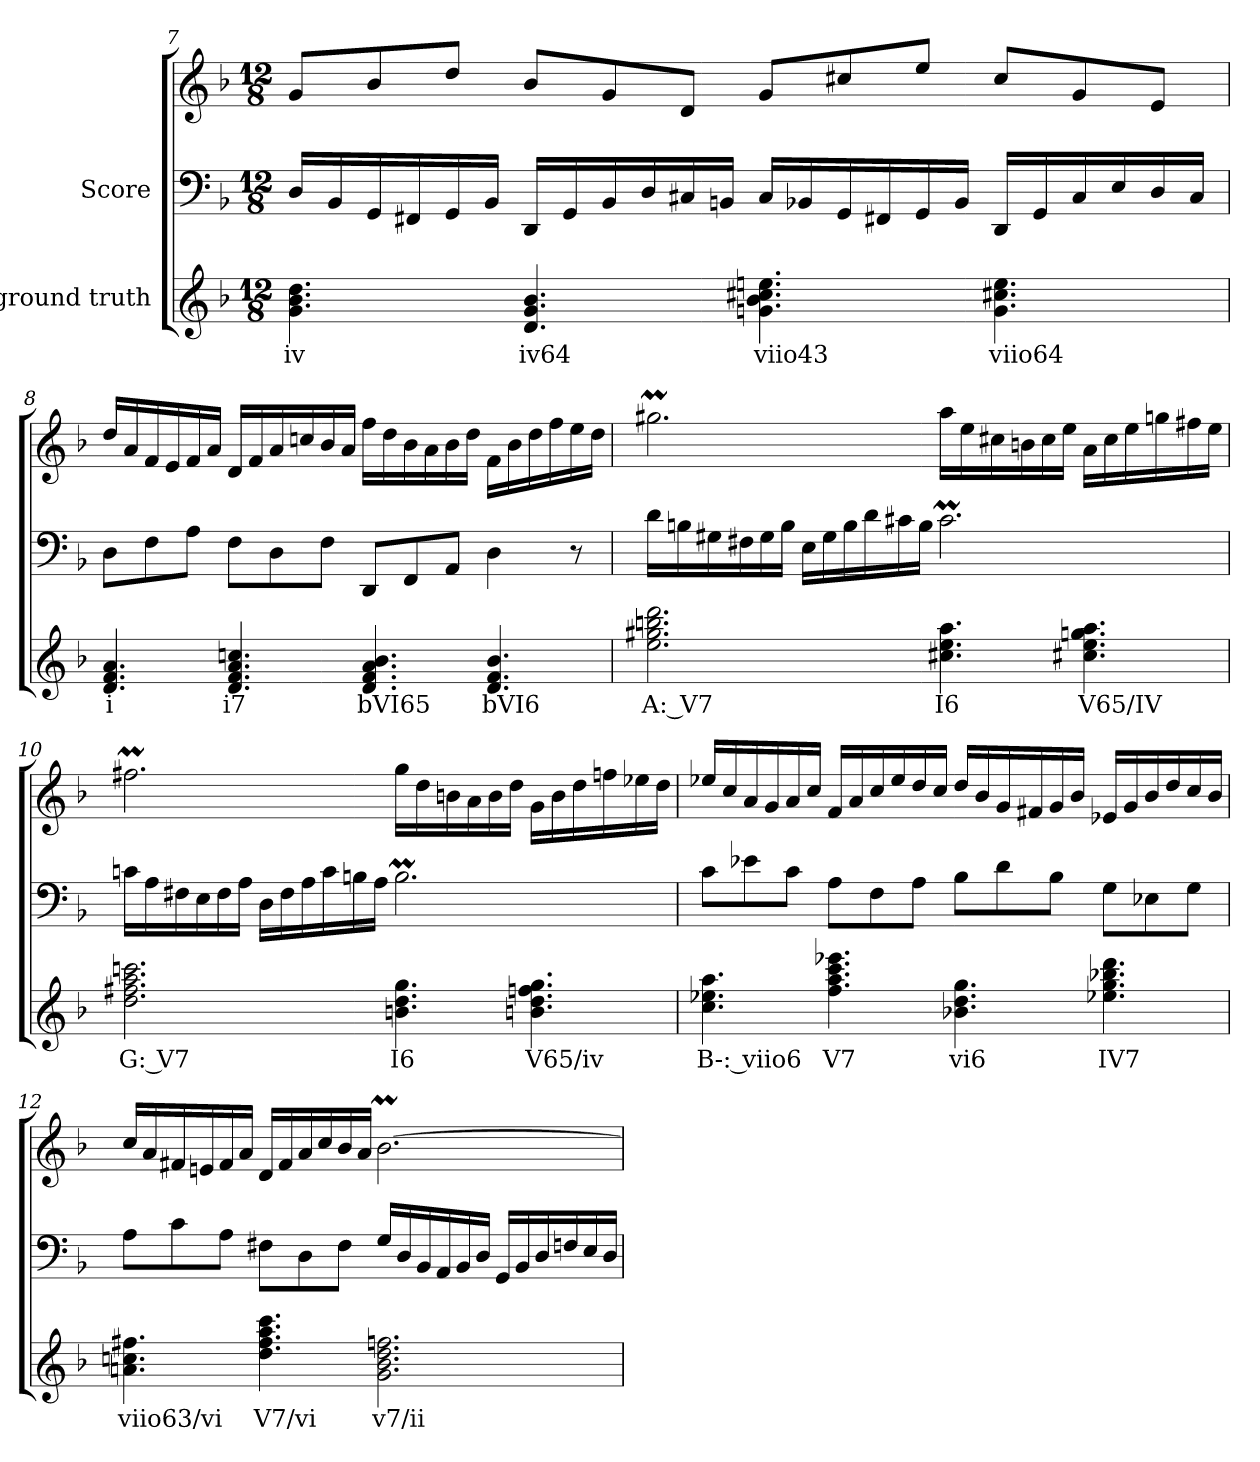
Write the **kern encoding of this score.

**kern	**text	**kern	**kern
*part2	*part2	*part1	*part1
*staff3	*staff3	*staff2	*staff1
*I"ground truth	*	*I"Score	*
!!LO:LB:g=z
*	*	*clefF4	*clefG2
*k[b-]	*	*k[b-]	*k[b-]
*M12/8	*	*M12/8	*M12/8
=7	=7	=7	=7
4.g 4.b- 4.dd	iv	16D/LL	8g/L
.	.	16BB-/	.
.	.	16GG/	8b-/
.	.	16FF#X/	.
.	.	16GG/	8dd/J
.	.	16BB-/JJ	.
4.d 4.g 4.b-	iv64	16DD/LL	8b-/L
.	.	16GG/	.
.	.	16BB-/	8g/
.	.	16D/	.
.	.	16C#X/	8d/J
.	.	16BBn/JJ	.
4.gn 4.b- 4.cc#X 4.een	viio43	16C#/LL	8g/L
.	.	16BB-X/	.
.	.	16GG/	8cc#X/
.	.	16FF#X/	.
.	.	16GG/	8ee/J
.	.	16BB-/JJ	.
4.g 4.cc#X 4.ee	viio64	16DD/LL	8cc#/L
.	.	16GG/	.
.	.	16C#/	8g/
.	.	16E/	.
.	.	16D/	8e/J
.	.	16C#/JJ	.
=8	=8	=8	=8
4.d 4.f 4.a	i	8D\L	16dd/LL
.	.	.	16a/
.	.	8F\	16f/
.	.	.	16e/
.	.	8A\J	16f/
.	.	.	16a/JJ
4.d 4.f 4.a 4.ccn	i7	8F\L	16d/LL
.	.	.	16f/
.	.	8D\	16a/
.	.	.	16ccn/
.	.	8F\J	16b-/
.	.	.	16a/JJ
4.d 4.f 4.a 4.b-	bVI65	8DD/L	16ff\LL
.	.	.	16dd\
.	.	8FF/	16b-\
.	.	.	16a\
.	.	8AA/J	16b-\
.	.	.	16dd\JJ
4.d 4.f 4.b-	bVI6	4D\	16f\LL
.	.	.	16b-\
.	.	.	16dd\
.	.	.	16ff\
.	.	8r	16ee\
.	.	.	16dd\JJ
!!LO:PB:g=z
=9	=9	=9	=9
2.ee 2.gg#X 2.bbn 2.ddd	A: V7	16d\LL	2.gg#Xm\
.	.	16Bn\	.
.	.	16G#X\	.
.	.	16F#X\	.
.	.	16G#\	.
.	.	16B\JJ	.
.	.	16E\LL	.
.	.	16G#\	.
.	.	16B\	.
.	.	16d\	.
.	.	16c#X\	.
.	.	16B\JJ	.
4.cc#X 4.ee 4.aa	I6	2.c#m\	16aa\LL
.	.	.	16ee\
.	.	.	16cc#X\
.	.	.	16bn\
.	.	.	16cc#\
.	.	.	16ee\JJ
4.cc#X 4.ee 4.ggn 4.aa	V65/IV	.	16a\LL
.	.	.	16cc#\
.	.	.	16ee\
.	.	.	16ggn\
.	.	.	16ff#X\
.	.	.	16ee\JJ
=10	=10	=10	=10
2.dd 2.ff#X 2.aa 2.cccn	G: V7	16cn\LL	2.ff#Xm\
.	.	16A\	.
.	.	16F#X\	.
.	.	16E\	.
.	.	16F#\	.
.	.	16A\JJ	.
.	.	16D\LL	.
.	.	16F#\	.
.	.	16A\	.
.	.	16c\	.
.	.	16Bn\	.
.	.	16A\JJ	.
4.bn 4.dd 4.gg	I6	2.Bm\	16gg\LL
.	.	.	16dd\
.	.	.	16bn\
.	.	.	16a\
.	.	.	16b\
.	.	.	16dd\JJ
4.bn 4.dd 4.ffn 4.gg	V65/iv	.	16g\LL
.	.	.	16b\
.	.	.	16dd\
.	.	.	16ffn\
.	.	.	16ee-X\
.	.	.	16dd\JJ
!!LO:LB:g=z
=11	=11	=11	=11
4.cc 4.ee-X 4.aa	B-: viio6	8c\L	16ee-X/LL
.	.	.	16cc/
.	.	8e-X\	16a/
.	.	.	16g/
.	.	8c\J	16a/
.	.	.	16cc/JJ
4.ff 4.aa 4.ccc 4.eee-X	V7	8A\L	16f/LL
.	.	.	16a/
.	.	8F\	16cc/
.	.	.	16ee-/
.	.	8A\J	16dd/
.	.	.	16cc/JJ
4.b-X 4.dd 4.gg	vi6	8B-\L	16dd/LL
.	.	.	16b-/
.	.	8d\	16g/
.	.	.	16f#X/
.	.	8B-\J	16g/
.	.	.	16b-/JJ
4.ee-X 4.gg 4.bb-X 4.ddd	IV7	8G\L	16e-X/LL
.	.	.	16g/
.	.	8E-X\	16b-/
.	.	.	16dd/
.	.	8G\J	16cc/
.	.	.	16b-/JJ
=12	=12	=12	=12
4.an 4.ccn 4.ff#X	viio63/vi	8A\L	16cc/LL
.	.	.	16a/
.	.	8c\	16f#X/
.	.	.	16en/
.	.	8A\J	16f#/
.	.	.	16a/JJ
4.dd 4.ff# 4.aa 4.ccc	V7/vi	8F#X\L	16d/LL
.	.	.	16f#/
.	.	8D\	16a/
.	.	.	16cc/
.	.	8F#\J	16b-/
.	.	.	16a/JJ
2.g 2.b- 2.dd 2.ffn	v7/ii	16G/LL	[2.b-M\
.	.	16D/	.
.	.	16BB-/	.
.	.	16AA/	.
.	.	16BB-/	.
.	.	16D/JJ	.
.	.	16GG/LL	.
.	.	16BB-/	.
.	.	16D/	.
.	.	16Fn/	.
.	.	16E/	.
.	.	16D/JJ	.
=	=	=	=
*-	*-	*-	*-
